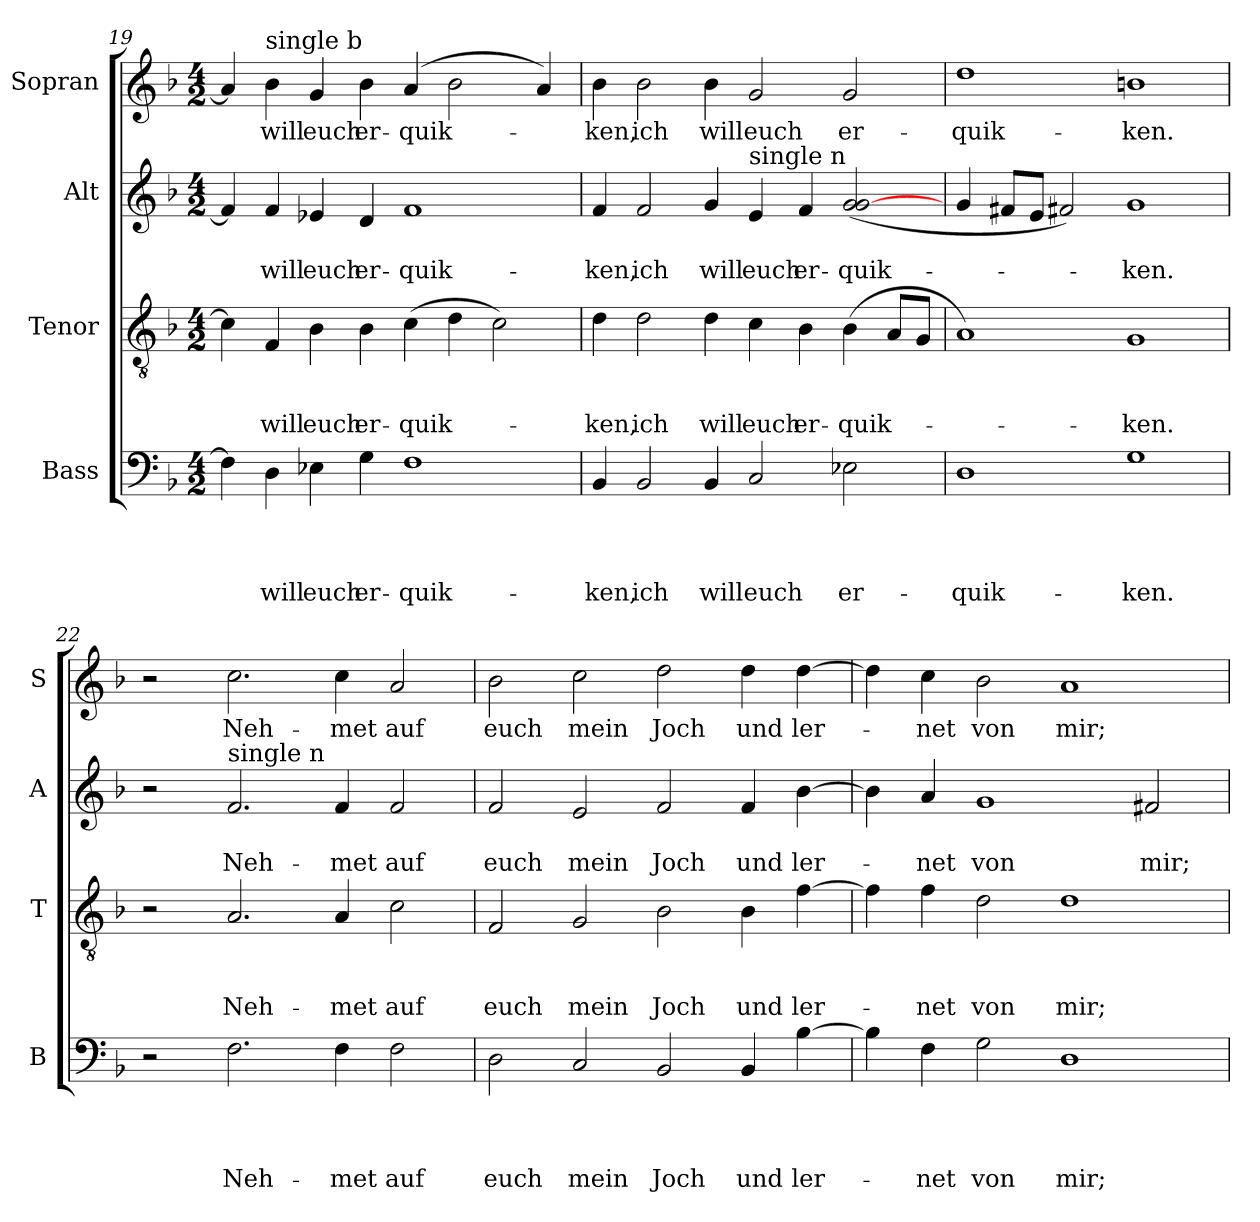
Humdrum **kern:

**kern	**text	**text	**text	**text	**kern	**text	**text	**text	**kern	**text	**text	**kern	**text
*part4	*part4	*part4	*part4	*part4	*part3	*part3	*part3	*part3	*part2	*part2	*part2	*part1	*part1
*staff4	*staff4	*staff4	*staff4	*staff4	*staff3	*staff3	*staff3	*staff3	*staff2	*staff2	*staff2	*staff1	*staff1
*I"Bass	*	*	*	*	*I"Tenor	*	*	*	*I"Alt	*	*	*I"Sopran	*
*I'B	*	*	*	*	*I'T	*	*	*	*I'A	*	*	*I'S	*
*clefF4	*	*	*	*	*clefGv2	*	*	*	*clefG2	*	*	*clefG2	*
*k[b-]	*	*	*	*	*k[b-]	*	*	*	*k[b-]	*	*	*k[b-]	*
*F:	*	*	*	*	*F:	*	*	*	*F:	*	*	*F:	*
*M4/2	*	*	*	*	*M4/2	*	*	*	*M4/2	*	*	*M4/2	*
=19	=19	=19	=19	=19	=19	=19	=19	=19	=19	=19	=19	=19	=19
4F\]	.	.	.	.	4c\]	.	.	.	4f/]	.	.	4a/]	.
!	!	!	!	!	!	!	!	!	!	!	!	!LO:TX:a:t=single b	!
!	!	!	!	!LO:LY:b	!	!	!	!LO:LY:b	!	!	!LO:LY:b	!	!LO:LY:b
4D\	.	.	.	will	4F/	.	.	will	4f/	.	will	4b-\	will
!	!	!	!	!LO:LY:b	!	!	!	!LO:LY:b	!	!	!LO:LY:b	!	!LO:LY:b
4E-X\	.	.	.	euch	4B-\	.	.	euch	4e-X/	.	euch	4g/	euch
!	!	!	!	!LO:LY:b	!	!	!	!LO:LY:b	!	!	!LO:LY:b	!	!LO:LY:b
4G\	.	.	.	er-	4B-\	.	.	er-	4d/	.	er-	4b-\	er-
!	!	!	!	!LO:LY:b	!	!	!	!LO:LY:b	!	!	!LO:LY:b	!	!LO:LY:b
1F	.	.	.	-quik-	(>4c\	.	.	-quik-	1f	.	-quik-	(>4a/	-quik-
.	.	.	.	.	4d\	.	.	.	.	.	.	2b-\	.
.	.	.	.	.	2c\)	.	.	.	.	.	.	.	.
.	.	.	.	.	.	.	.	.	.	.	.	4a/)	.
!!LO:PB:g=z
=20	=20	=20	=20	=20	=20	=20	=20	=20	=20	=20	=20	=20	=20
!	!	!	!	!LO:LY:b	!	!	!	!LO:LY:b	!	!	!LO:LY:b	!	!LO:LY:b
4BB-/	.	.	.	-ken,	4d\	.	.	-ken,	4f/	.	-ken,	4b-\	-ken,
!	!	!	!	!LO:LY:b	!	!	!	!LO:LY:b	!	!	!LO:LY:b	!	!LO:LY:b
2BB-/	.	.	.	ich	2d\	.	.	ich	2f/	.	ich	2b-\	ich
!	!	!	!	!LO:LY:b	!	!	!	!LO:LY:b	!	!	!LO:LY:b	!	!LO:LY:b
4BB-/	.	.	.	will	4d\	.	.	will	4g/	.	will	4b-\	will
!	!	!	!	!	!	!	!	!	!LO:TX:a:t=single n	!	!	!	!
!	!	!	!	!LO:LY:b	!	!	!	!LO:LY:b	!	!	!LO:LY:b	!	!LO:LY:b
2C/	.	.	.	euch	4c\	.	.	euch	4e/	.	euch	2g/	euch
!	!	!	!	!	!	!	!	!LO:LY:b	!	!	!LO:LY:b	!	!
.	.	.	.	.	4B-\	.	.	er-	4f/	.	er-	.	.
!	!	!	!	!LO:LY:b	!	!	!	!LO:LY:b	!	!	!LO:LY:b	!	!LO:LY:b
2E-X\	.	.	.	er-	(>4B-\	.	.	-quik-	(<2g/ [<2g/	.	-quik-	2g/	er-
.	.	.	.	.	8A/L	.	.	.	.	.	.	.	.
.	.	.	.	.	8G/J	.	.	.	.	.	.	.	.
=21	=21	=21	=21	=21	=21	=21	=21	=21	=21	=21	=21	=21	=21
!	!	!	!	!LO:LY:b	!	!	!	!	!	!	!	!	!LO:LY:b
1D	.	.	.	-quik-	1A)	.	.	.	4g/	.	.	1dd	-quik-
.	.	.	.	.	.	.	.	.	8f#X/L	.	.	.	.
.	.	.	.	.	.	.	.	.	8e/J	.	.	.	.
.	.	.	.	.	.	.	.	.	2f#X/)	.	.	.	.
!	!	!	!	!LO:LY:b	!	!	!	!LO:LY:b	!	!	!LO:LY:b	!	!LO:LY:b
1G	.	.	.	-ken.	1G	.	.	-ken.	1g	.	-ken.	1bn	-ken.
=22	=22	=22	=22	=22	=22	=22	=22	=22	=22	=22	=22	=22	=22
2r	.	.	.	.	2r	.	.	.	2r	.	.	2r	.
!	!	!	!	!	!	!	!	!	!LO:TX:a:t=single n	!	!	!	!
!	!	!	!	!LO:LY:b	!	!	!	!LO:LY:b	!	!	!LO:LY:b	!	!LO:LY:b
2.F\	.	.	.	Neh-	2.A/	.	.	Neh-	2.f/	.	Neh-	2.cc\	Neh-
!	!	!	!	!LO:LY:b	!	!	!	!LO:LY:b	!	!	!LO:LY:b	!	!LO:LY:b
4F\	.	.	.	-met	4A/	.	.	-met	4f/	.	-met	4cc\	-met
!	!	!	!	!LO:LY:b	!	!	!	!LO:LY:b	!	!	!LO:LY:b	!	!LO:LY:b
2F\	.	.	.	auf	2c\	.	.	auf	2f/	.	auf	2a/	auf
=23	=23	=23	=23	=23	=23	=23	=23	=23	=23	=23	=23	=23	=23
!	!	!	!	!LO:LY:b	!	!	!	!LO:LY:b	!	!	!LO:LY:b	!	!LO:LY:b
2D\	.	.	.	euch	2F/	.	.	euch	2f/	.	euch	2b-\	euch
!	!	!	!	!LO:LY:b	!	!	!	!LO:LY:b	!	!	!LO:LY:b	!	!LO:LY:b
2C/	.	.	.	mein	2G/	.	.	mein	2e/	.	mein	2cc\	mein
!	!	!	!	!LO:LY:b	!	!	!	!LO:LY:b	!	!	!LO:LY:b	!	!LO:LY:b
2BB-/	.	.	.	Joch	2B-\	.	.	Joch	2f/	.	Joch	2dd\	Joch
!	!	!	!	!LO:LY:b	!	!	!	!LO:LY:b	!	!	!LO:LY:b	!	!LO:LY:b
4BB-/	.	.	.	und	4B-\	.	.	und	4f/	.	und	4dd\	und
!	!	!	!	!LO:LY:b	!	!	!	!LO:LY:b	!	!	!LO:LY:b	!	!LO:LY:b
[>4B-\	.	.	.	ler-	[>4f\	.	.	ler-	[>4b-\	.	ler-	[>4dd\	ler-
!!LO:PB:g=z
=24	=24	=24	=24	=24	=24	=24	=24	=24	=24	=24	=24	=24	=24
4B-\]	.	.	.	.	4f\]	.	.	.	4b-\]	.	.	4dd\]	.
!	!	!	!	!LO:LY:b	!	!	!	!LO:LY:b	!	!	!LO:LY:b	!	!LO:LY:b
4F\	.	.	.	-net	4f\	.	.	-net	4a/	.	-net	4cc\	-net
!	!	!	!	!LO:LY:b	!	!	!	!LO:LY:b	!	!	!LO:LY:b	!	!LO:LY:b
2G\	.	.	.	von	2d\	.	.	von	1g	.	von	2b-\	von
!	!	!	!	!LO:LY:b	!	!	!	!LO:LY:b	!	!	!	!	!LO:LY:b
1D	.	.	.	mir;	1d	.	.	mir;	.	.	.	1a	mir;
!	!	!	!	!	!	!	!	!	!	!	!LO:LY:b	!	!
.	.	.	.	.	.	.	.	.	2f#X/	.	mir;	.	.
=	=	=	=	=	=	=	=	=	=	=	=	=	=
*-	*-	*-	*-	*-	*-	*-	*-	*-	*-	*-	*-	*-	*-
